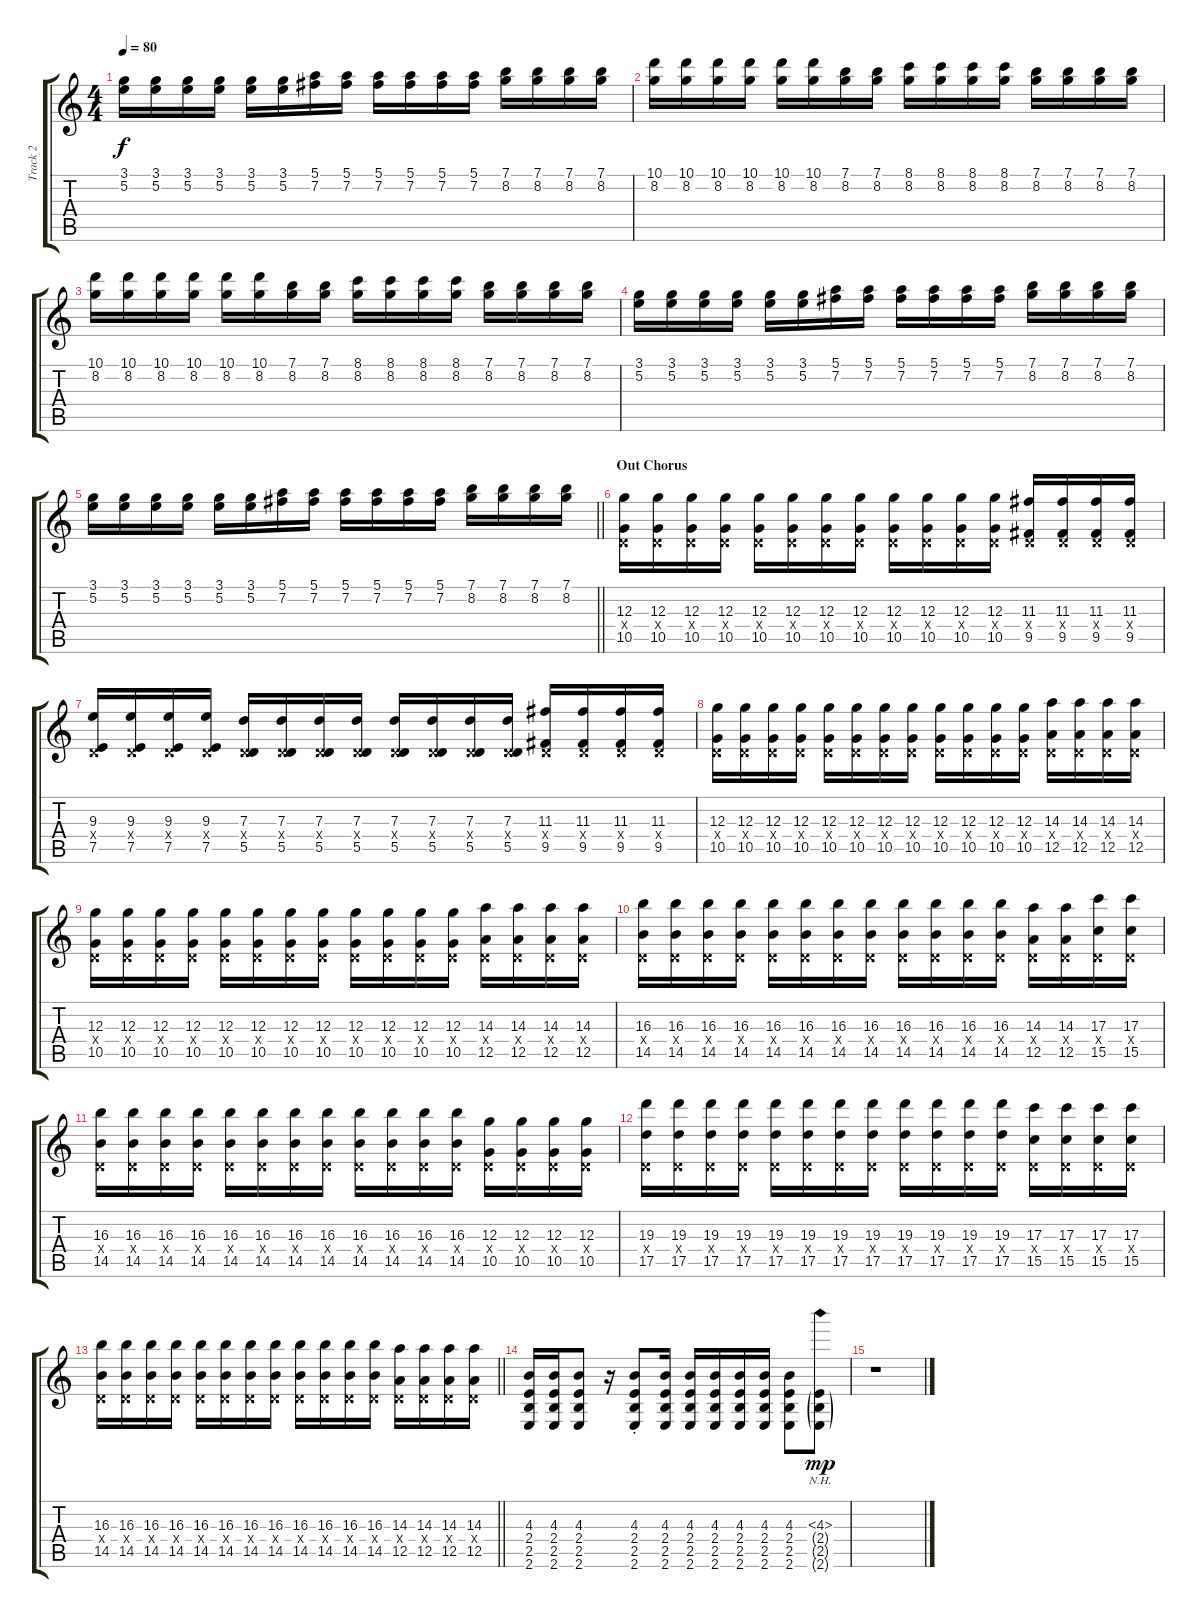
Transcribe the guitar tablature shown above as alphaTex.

\track ("Track 2" "Track 2") {instrument overdrivenguitar}
\staff {score tabs}
\tuning (E4 B3 G3 D3 A2 D2) {hide}
\ts (4 4)
\tempo 80
\clef g2
\ks c
(3.1 5.2).16{dy f} (3.1 5.2).16 (3.1 5.2).16 (3.1 5.2).16 (3.1 5.2).16 (3.1 5.2).16 (5.1 7.2).16 (5.1 7.2).16 (5.1 7.2).16 (5.1 7.2).16 (5.1 7.2).16 (5.1 7.2).16 (7.1 8.2).16 (7.1 8.2).16 (7.1 8.2).16 (7.1 8.2).16 |
(10.1 8.2).16 (10.1 8.2).16 (10.1 8.2).16 (10.1 8.2).16 (10.1 8.2).16 (10.1 8.2).16 (7.1 8.2).16 (7.1 8.2).16 (8.1 8.2).16 (8.1 8.2).16 (8.1 8.2).16 (8.1 8.2).16 (7.1 8.2).16 (7.1 8.2).16 (7.1 8.2).16 (7.1 8.2).16 |
(10.1 8.2).16 (10.1 8.2).16 (10.1 8.2).16 (10.1 8.2).16 (10.1 8.2).16 (10.1 8.2).16 (7.1 8.2).16 (7.1 8.2).16 (8.1 8.2).16 (8.1 8.2).16 (8.1 8.2).16 (8.1 8.2).16 (7.1 8.2).16 (7.1 8.2).16 (7.1 8.2).16 (7.1 8.2).16 |
(3.1 5.2).16 (3.1 5.2).16 (3.1 5.2).16 (3.1 5.2).16 (3.1 5.2).16 (3.1 5.2).16 (5.1 7.2).16 (5.1 7.2).16 (5.1 7.2).16 (5.1 7.2).16 (5.1 7.2).16 (5.1 7.2).16 (7.1 8.2).16 (7.1 8.2).16 (7.1 8.2).16 (7.1 8.2).16 |
\barLineRight lightlight
(3.1 5.2).16 (3.1 5.2).16 (3.1 5.2).16 (3.1 5.2).16 (3.1 5.2).16 (3.1 5.2).16 (5.1 7.2).16 (5.1 7.2).16 (5.1 7.2).16 (5.1 7.2).16 (5.1 7.2).16 (5.1 7.2).16 (7.1 8.2).16 (7.1 8.2).16 (7.1 8.2).16 (7.1 8.2).16 |
\section ("" "Out Chorus")
(12.3 0.4{x} 10.5).16 (12.3 0.4{x} 10.5).16 (12.3 0.4{x} 10.5).16 (12.3 0.4{x} 10.5).16 (12.3 0.4{x} 10.5).16 (12.3 0.4{x} 10.5).16 (12.3 0.4{x} 10.5).16 (12.3 0.4{x} 10.5).16 (12.3 0.4{x} 10.5).16 (12.3 0.4{x} 10.5).16 (12.3 0.4{x} 10.5).16 (12.3 0.4{x} 10.5).16 (11.3 0.4{x} 9.5).16 (11.3 0.4{x} 9.5).16 (11.3 0.4{x} 9.5).16 (11.3 0.4{x} 9.5).16 |
(9.3 0.4{x} 7.5).16 (9.3 0.4{x} 7.5).16 (9.3 0.4{x} 7.5).16 (9.3 0.4{x} 7.5).16 (7.3 0.4{x} 5.5).16 (7.3 0.4{x} 5.5).16 (7.3 0.4{x} 5.5).16 (7.3 0.4{x} 5.5).16 (7.3 0.4{x} 5.5).16 (7.3 0.4{x} 5.5).16 (7.3 0.4{x} 5.5).16 (7.3 0.4{x} 5.5).16 (11.3 0.4{x} 9.5).16 (11.3 0.4{x} 9.5).16 (11.3 0.4{x} 9.5).16 (11.3 0.4{x} 9.5).16 |
(12.3 0.4{x} 10.5).16 (12.3 0.4{x} 10.5).16 (12.3 0.4{x} 10.5).16 (12.3 0.4{x} 10.5).16 (12.3 0.4{x} 10.5).16 (12.3 0.4{x} 10.5).16 (12.3 0.4{x} 10.5).16 (12.3 0.4{x} 10.5).16 (12.3 0.4{x} 10.5).16 (12.3 0.4{x} 10.5).16 (12.3 0.4{x} 10.5).16 (12.3 0.4{x} 10.5).16 (14.3 0.4{x} 12.5).16 (14.3 0.4{x} 12.5).16 (14.3 0.4{x} 12.5).16 (14.3 0.4{x} 12.5).16 |
(12.3 0.4{x} 10.5).16 (12.3 0.4{x} 10.5).16 (12.3 0.4{x} 10.5).16 (12.3 0.4{x} 10.5).16 (12.3 0.4{x} 10.5).16 (12.3 0.4{x} 10.5).16 (12.3 0.4{x} 10.5).16 (12.3 0.4{x} 10.5).16 (12.3 0.4{x} 10.5).16 (12.3 0.4{x} 10.5).16 (12.3 0.4{x} 10.5).16 (12.3 0.4{x} 10.5).16 (14.3 0.4{x} 12.5).16 (14.3 0.4{x} 12.5).16 (14.3 0.4{x} 12.5).16 (14.3 0.4{x} 12.5).16 |
(16.3 0.4{x} 14.5).16 (16.3 0.4{x} 14.5).16 (16.3 0.4{x} 14.5).16 (16.3 0.4{x} 14.5).16 (16.3 0.4{x} 14.5).16 (16.3 0.4{x} 14.5).16 (16.3 0.4{x} 14.5).16 (16.3 0.4{x} 14.5).16 (16.3 0.4{x} 14.5).16 (16.3 0.4{x} 14.5).16 (16.3 0.4{x} 14.5).16 (16.3 0.4{x} 14.5).16 (14.3 0.4{x} 12.5).16 (14.3 0.4{x} 12.5).16 (17.3 0.4{x} 15.5).16 (17.3 0.4{x} 15.5).16 |
(16.3 0.4{x} 14.5).16 (16.3 0.4{x} 14.5).16 (16.3 0.4{x} 14.5).16 (16.3 0.4{x} 14.5).16 (16.3 0.4{x} 14.5).16 (16.3 0.4{x} 14.5).16 (16.3 0.4{x} 14.5).16 (16.3 0.4{x} 14.5).16 (16.3 0.4{x} 14.5).16 (16.3 0.4{x} 14.5).16 (16.3 0.4{x} 14.5).16 (16.3 0.4{x} 14.5).16 (12.3 0.4{x} 10.5).16 (12.3 0.4{x} 10.5).16 (12.3 0.4{x} 10.5).16 (12.3 0.4{x} 10.5).16 |
(19.3 0.4{x} 17.5).16 (19.3 0.4{x} 17.5).16 (19.3 0.4{x} 17.5).16 (19.3 0.4{x} 17.5).16 (19.3 0.4{x} 17.5).16 (19.3 0.4{x} 17.5).16 (19.3 0.4{x} 17.5).16 (19.3 0.4{x} 17.5).16 (19.3 0.4{x} 17.5).16 (19.3 0.4{x} 17.5).16 (19.3 0.4{x} 17.5).16 (19.3 0.4{x} 17.5).16 (17.3 0.4{x} 15.5).16 (17.3 0.4{x} 15.5).16 (17.3 0.4{x} 15.5).16 (17.3 0.4{x} 15.5).16 |
\barLineRight lightlight
(16.3 0.4{x} 14.5).16 (16.3 0.4{x} 14.5).16 (16.3 0.4{x} 14.5).16 (16.3 0.4{x} 14.5).16 (16.3 0.4{x} 14.5).16 (16.3 0.4{x} 14.5).16 (16.3 0.4{x} 14.5).16 (16.3 0.4{x} 14.5).16 (16.3 0.4{x} 14.5).16 (16.3 0.4{x} 14.5).16 (16.3 0.4{x} 14.5).16 (16.3 0.4{x} 14.5).16 (14.3 0.4{x} 12.5).16 (14.3 0.4{x} 12.5).16 (14.3 0.4{x} 12.5).16 (14.3 0.4{x} 12.5).16 |
(4.3 2.4 2.5 2.6).16 (4.3 2.4 2.5 2.6).16 (4.3 2.4 2.5 2.6).8 r.16 (4.3{st} 2.4{st} 2.5{st} 2.6{st}).8 (4.3 2.4 2.5 2.6).16 (4.3 2.4 2.5 2.6).16 (4.3 2.4 2.5 2.6).16 (4.3 2.4 2.5 2.6).16 (4.3 2.4 2.5 2.6).16 (4.3 2.4 2.5 2.6).8 (4.3{nh} 2.4{g} 2.5{g} 2.6{g}).8{dy mp} |
r.1
